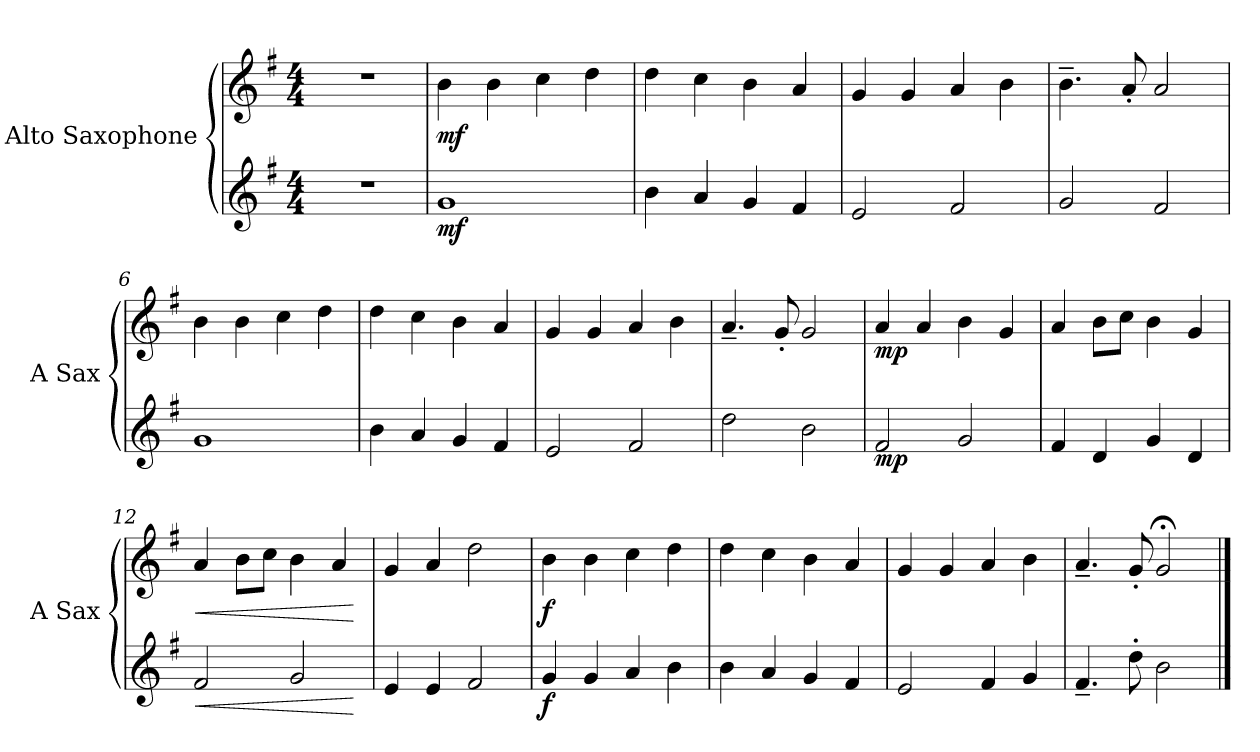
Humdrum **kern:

**kern	**dynam	**kern	**dynam
*part2	*part2	*part1	*part1
*staff2	*staff2	*staff1	*staff1
*I"Alto Saxophone	*	*I"Alto Saxophone	*
*I'A Sax	*	*I'A Sax	*
*clefG2	*	*clefG2	*
*ITrd5c9	*	*ITrd5c9	*
*k[b-e-]	*	*k[b-e-]	*
*M4/4	*	*M4/4	*
=1	=1	=1	=1
1r	.	1r	.
=2	=2	=2	=2
!	!LO:DY:b	!	!LO:DY:b
1B-	mf	4d\	mf
.	.	4d\	.
.	.	4e-\	.
.	.	4f\	.
=3	=3	=3	=3
4d\	.	4f\	.
4c/	.	4e-\	.
4B-/	.	4d\	.
4A/	.	4c/	.
=4	=4	=4	=4
2G/	.	4B-/	.
.	.	4B-/	.
2A/	.	4c/	.
.	.	4d\	.
=5	=5	=5	=5
2B-/	.	4.d~\	.
.	.	8c'/	.
2A/	.	2c/	.
!!LO:LB:g=z
=6	=6	=6	=6
1B-	.	4d\	.
.	.	4d\	.
.	.	4e-\	.
.	.	4f\	.
=7	=7	=7	=7
4d\	.	4f\	.
4c/	.	4e-\	.
4B-/	.	4d\	.
4A/	.	4c/	.
=8	=8	=8	=8
2G/	.	4B-/	.
.	.	4B-/	.
2A/	.	4c/	.
.	.	4d\	.
=9	=9	=9	=9
2f\	.	4.c~/	.
.	.	8B-'/	.
2d\	.	2B-/	.
!!LO:LB:g=z
=10	=10	=10	=10
!	!LO:DY:b	!	!LO:DY:b
2A/	mp	4c/	mp
.	.	4c/	.
2B-/	.	4d\	.
.	.	4B-/	.
=11	=11	=11	=11
4A/	.	4c/	.
4F/	.	8d\L	.
.	.	8e-\J	.
4B-/	.	4d\	.
4F/	.	4B-/	.
=12	=12	=12	=12
!	!LO:HP:b	!	!LO:HP:b
2A/	<	4c/	<
.	.	8d\L	.
.	.	8e-\J	.
2B-/	.	4d\	.
.	.	4c/	.
.	[	.	[
=13	=13	=13	=13
4G/	.	4B-/	.
4G/	.	4c/	.
2A/	.	2f\	.
!!LO:LB:g=z
=14	=14	=14	=14
!	!LO:DY:b	!	!LO:DY:b
4B-/	f	4d\	f
4B-/	.	4d\	.
4c/	.	4e-\	.
4d\	.	4f\	.
=15	=15	=15	=15
4d\	.	4f\	.
4c/	.	4e-\	.
4B-/	.	4d\	.
4A/	.	4c/	.
=16	=16	=16	=16
2G/	.	4B-/	.
.	.	4B-/	.
4A/	.	4c/	.
4B-/	.	4d\	.
=17	=17	=17	=17
4.A~/	.	4.c~/	.
8f'\	.	8B-'/	.
2d\	.	2B-;</	.
==	==	==	==
*-	*-	*-	*-
